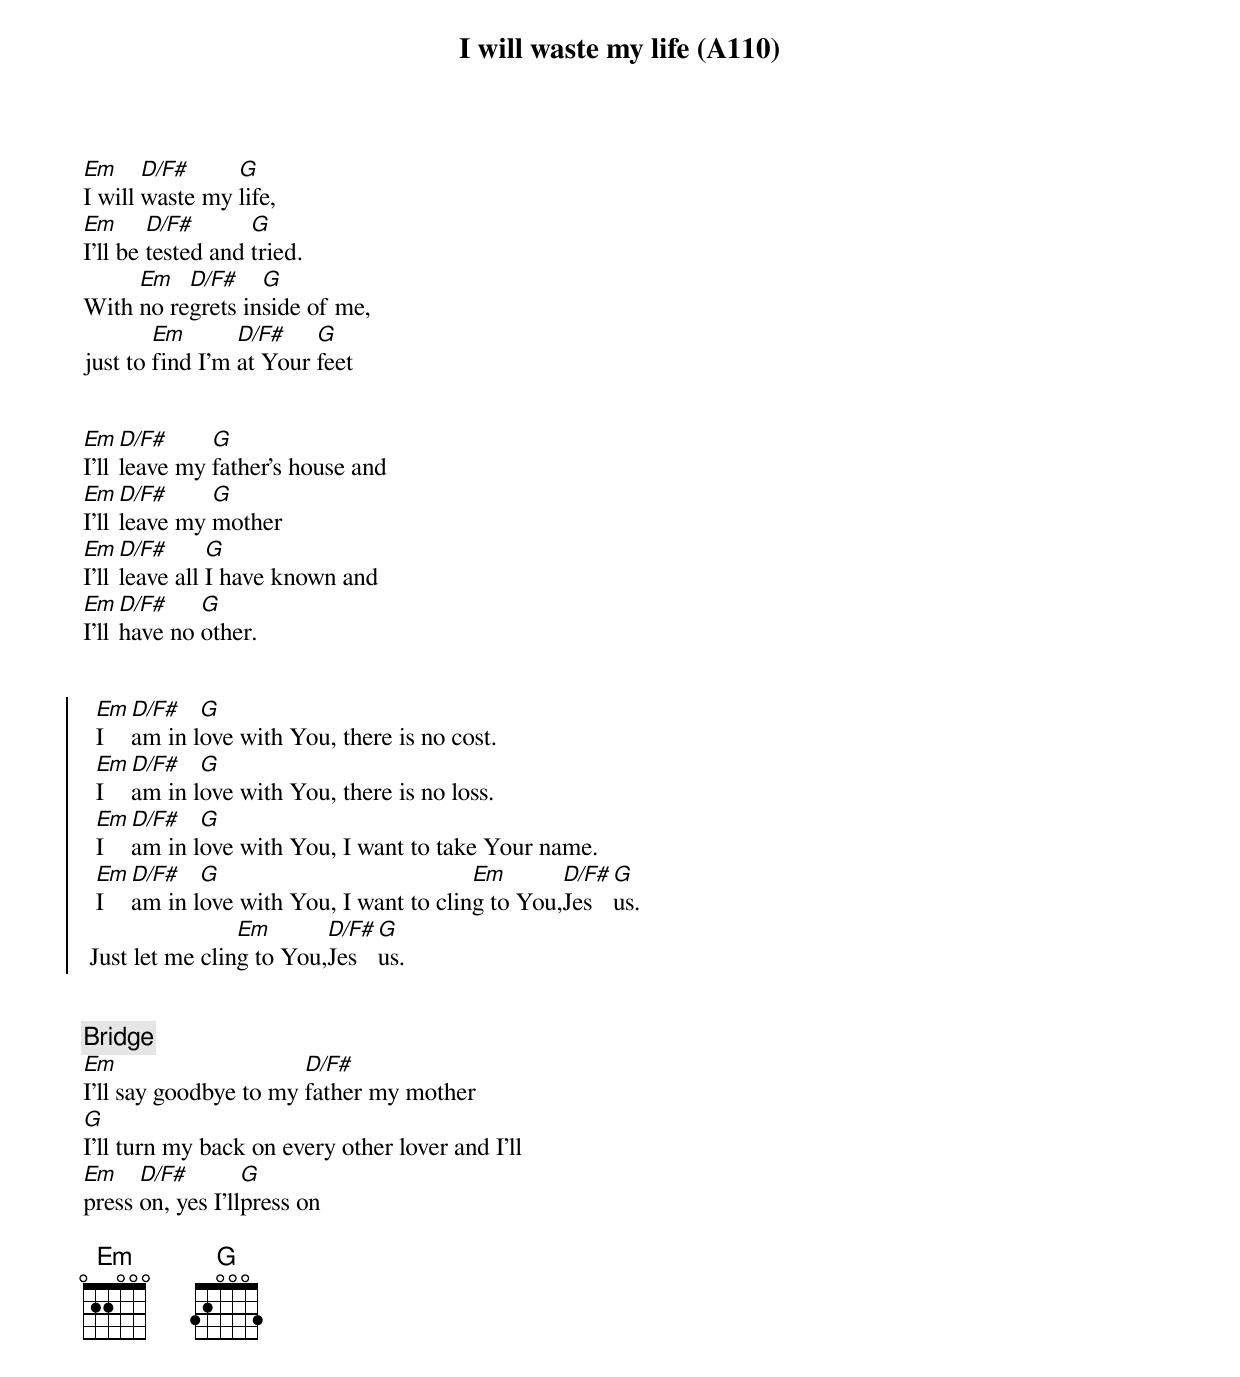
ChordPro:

{title: I will waste my life (A110)}
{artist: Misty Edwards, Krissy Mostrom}

[Em]I will [D/F#]waste my [G]life,
[Em]I'll be [D/F#]tested and [G]tried.
With [Em]no re[D/F#]grets in[G]side of me,
just to [Em]find I'm [D/F#]at Your [G]feet


[Em]I'll [D/F#]leave my [G]father's house and
[Em]I'll [D/F#]leave my [G]mother
[Em]I'll [D/F#]leave all [G]I have known and
[Em]I'll [D/F#]have no [G]other.


{soc}
  [Em]I [D/F#]am in l[G]ove with You, there is no cost.
  [Em]I [D/F#]am in l[G]ove with You, there is no loss.
  [Em]I [D/F#]am in l[G]ove with You, I want to take Your name.
  [Em]I [D/F#]am in l[G]ove with You, I want to clin[Em]g to You,[D/F#]Jes[G]us.
 Just let me clin[Em]g to You,[D/F#]Jes[G]us.
 {eoc}


{comment: Bridge}
[Em]I'll say goodbye to my [D/F#]father my mother
[G]I'll turn my back on every other lover and I'll
[Em]press [D/F#]on, yes I'll[G]press on

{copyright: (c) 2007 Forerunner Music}
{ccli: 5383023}
